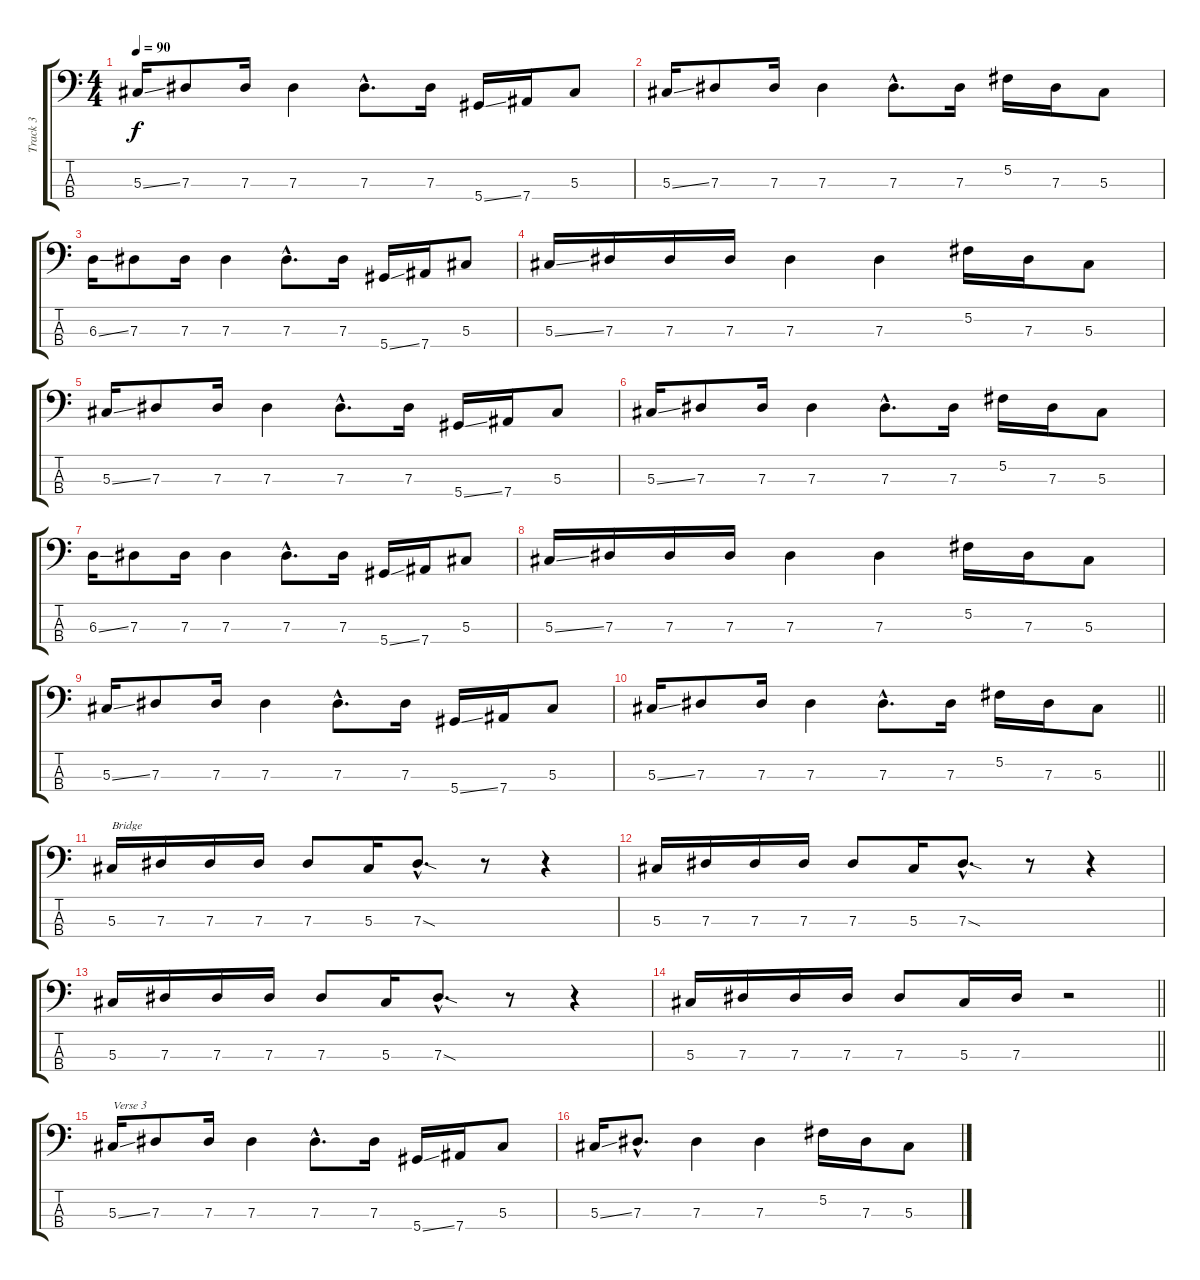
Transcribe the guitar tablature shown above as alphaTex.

\track ("Track 3" "Track 3") {instrument electricbasspick}
\staff {score tabs}
\tuning (Gb2 Db2 Ab1 Eb1) {hide}
\ts (4 4)
\tempo 90
\clef f4
\ks c
5.3{ss}.16{dy f} 7.3.8 7.3.16 7.3.4 7.3{hac}.8{d} 7.3.16 5.4{ss}.16 7.4.16 5.3.8 |
5.3{ss}.16 7.3.8 7.3.16 7.3.4 7.3{hac}.8{d} 7.3.16 5.2.16 7.3.16 5.3.8 |
6.3{ss}.16 7.3.8 7.3.16 7.3.4 7.3{hac}.8{d} 7.3.16 5.4{ss}.16 7.4.16 5.3.8 |
5.3{ss}.16 7.3.16 7.3.16 7.3.16 7.3.4 7.3.4 5.2.16 7.3.16 5.3.8 |
5.3{ss}.16 7.3.8 7.3.16 7.3.4 7.3{hac}.8{d} 7.3.16 5.4{ss}.16 7.4.16 5.3.8 |
5.3{ss}.16 7.3.8 7.3.16 7.3.4 7.3{hac}.8{d} 7.3.16 5.2.16 7.3.16 5.3.8 |
6.3{ss}.16 7.3.8 7.3.16 7.3.4 7.3{hac}.8{d} 7.3.16 5.4{ss}.16 7.4.16 5.3.8 |
5.3{ss}.16 7.3.16 7.3.16 7.3.16 7.3.4 7.3.4 5.2.16 7.3.16 5.3.8 |
5.3{ss}.16 7.3.8 7.3.16 7.3.4 7.3{hac}.8{d} 7.3.16 5.4{ss}.16 7.4.16 5.3.8 |
\barLineRight lightlight
5.3{ss}.16 7.3.8 7.3.16 7.3.4 7.3{hac}.8{d} 7.3.16 5.2.16 7.3.16 5.3.8 |
5.3.16{txt "Bridge"} 7.3.16 7.3.16 7.3.16 7.3.8 5.3.16 7.3{sod hac}.8{d} r.8 r.4 |
5.3.16 7.3.16 7.3.16 7.3.16 7.3.8 5.3.16 7.3{sod hac}.8{d} r.8 r.4 |
5.3.16 7.3.16 7.3.16 7.3.16 7.3.8 5.3.16 7.3{sod hac}.8{d} r.8 r.4 |
\barLineRight lightlight
5.3.16 7.3.16 7.3.16 7.3.16 7.3.8 5.3.16 7.3.16 r.2 |
5.3{ss}.16{txt "Verse 3"} 7.3.8 7.3.16 7.3.4 7.3{hac}.8{d} 7.3.16 5.4{ss}.16 7.4.16 5.3.8 |
5.3{ss}.16 7.3{hac}.8{d} 7.3.4 7.3.4 5.2.16 7.3.16 5.3.8
